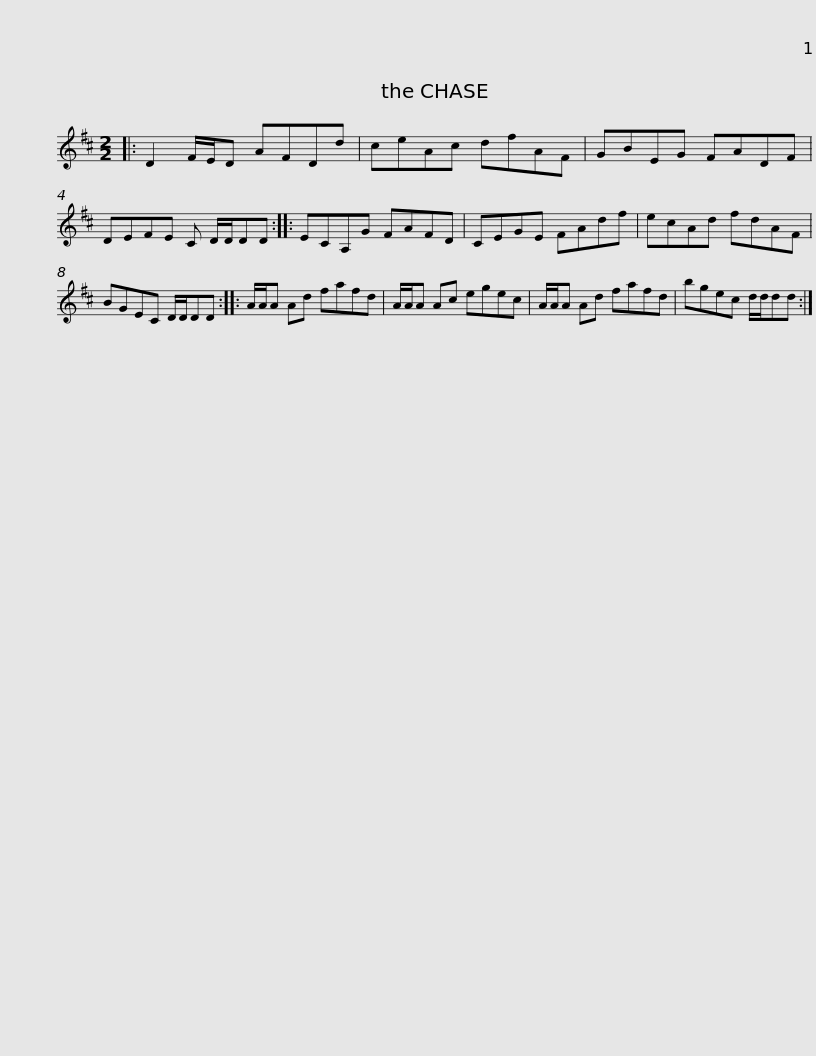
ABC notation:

X:1
L:1/8
M:2/2
I:linebreak $
K:D
V:1 treble
V:1
|: D2 F/E/D AFDd | ceAc dfAF | GBEG FADF | DEFE C D/D/DD :: ECA,G FAFD |$ %5
 CEGE FAdf | ecAd fdAF | BGEC D/D/DD :: A/A/A Ad fafd | A/A/A Ac egec |$ %10
 A/A/A Ad fafd | bgec d/d/dd :| %12
